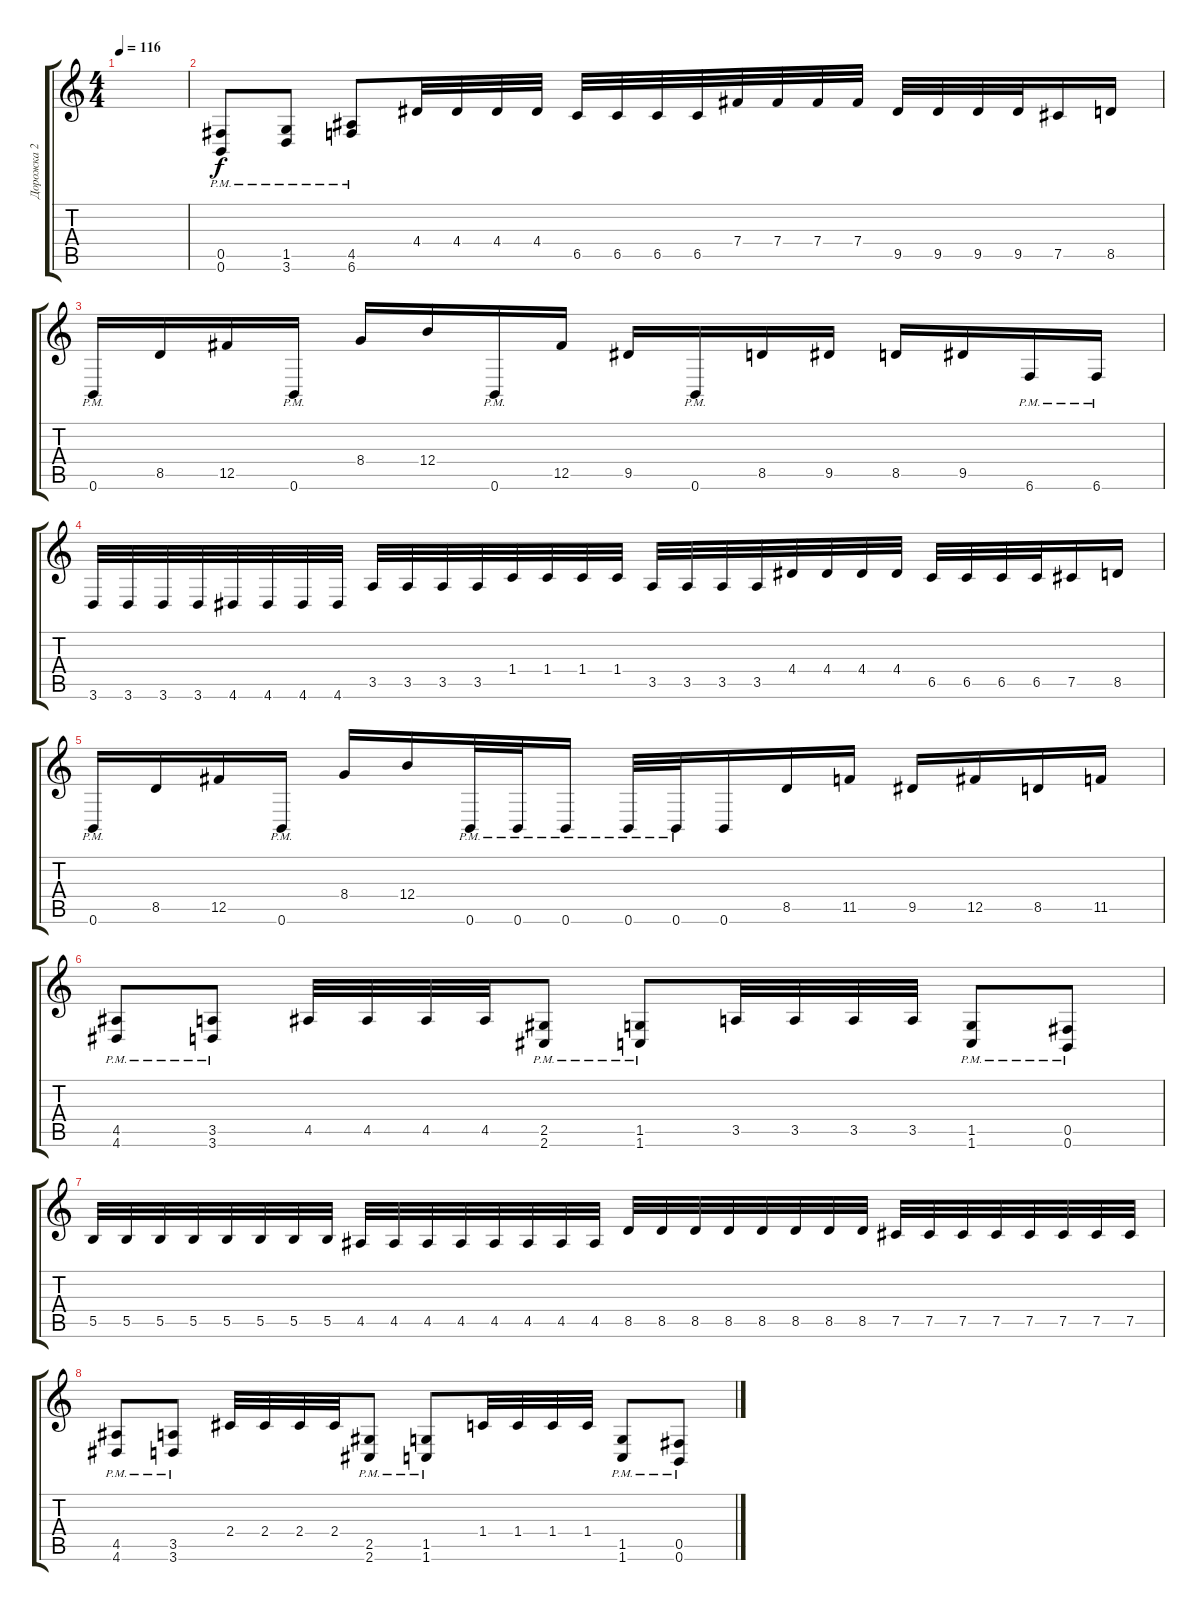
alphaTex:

\track ("Дорожка 2" "Дорожка 2") {instrument distortionguitar}
\staff {score tabs}
\tuning (Db4 Ab3 E3 B2 Gb2 B1) {hide}
\ts (4 4)
\tempo 116
\clef g2
\ks c
|
(0.5{pm} 0.6).8 (1.5{pm} 3.6).8 (4.5{pm} 6.6).8 4.4.32 4.4.32 4.4.32 4.4.32 6.5.32 6.5.32 6.5.32 6.5.32 7.4.32 7.4.32 7.4.32 7.4.32 9.5.32 9.5.32 9.5.32 9.5.32 7.5.16 8.5.16 |
0.6{pm}.16 8.5.16 12.5.16 0.6{pm}.16 8.4.16 12.4.16 0.6{pm}.16 12.5.16 9.5.16 0.6{pm}.16 8.5.16 9.5.16 8.5.16 9.5.16 6.6{pm}.16 6.6{pm}.16 |
3.6.32 3.6.32 3.6.32 3.6.32 4.6.32 4.6.32 4.6.32 4.6.32 3.5.32 3.5.32 3.5.32 3.5.32 1.4.32 1.4.32 1.4.32 1.4.32 3.5.32 3.5.32 3.5.32 3.5.32 4.4.32 4.4.32 4.4.32 4.4.32 6.5.32 6.5.32 6.5.32 6.5.32 7.5.16 8.5.16 |
0.6{pm}.16 8.5.16 12.5.16 0.6{pm}.16 8.4.16 12.4.16 0.6{pm}.32 0.6{pm}.32 0.6{pm}.16 0.6{pm}.32 0.6{pm}.32 0.6.16 8.5.16 11.5.16 9.5.16 12.5.16 8.5.16 11.5.16 |
(4.5{pm} 4.6).8 (3.5{pm} 3.6).8 4.5.32 4.5.32 4.5.32 4.5.32 (2.5{pm} 2.6).8 (1.5{pm} 1.6).8 3.5.32 3.5.32 3.5.32 3.5.32 (1.5{pm} 1.6).8 (0.5{pm} 0.6).8 |
5.5.32 5.5.32 5.5.32 5.5.32 5.5.32 5.5.32 5.5.32 5.5.32 4.5.32 4.5.32 4.5.32 4.5.32 4.5.32 4.5.32 4.5.32 4.5.32 8.5.32 8.5.32 8.5.32 8.5.32 8.5.32 8.5.32 8.5.32 8.5.32 7.5.32 7.5.32 7.5.32 7.5.32 7.5.32 7.5.32 7.5.32 7.5.32 |
(4.5{pm} 4.6).8 (3.5{pm} 3.6).8 2.4.32 2.4.32 2.4.32 2.4.32 (2.5{pm} 2.6).8 (1.5{pm} 1.6).8 1.4.32 1.4.32 1.4.32 1.4.32 (1.5{pm} 1.6).8 (0.5{pm} 0.6).8
